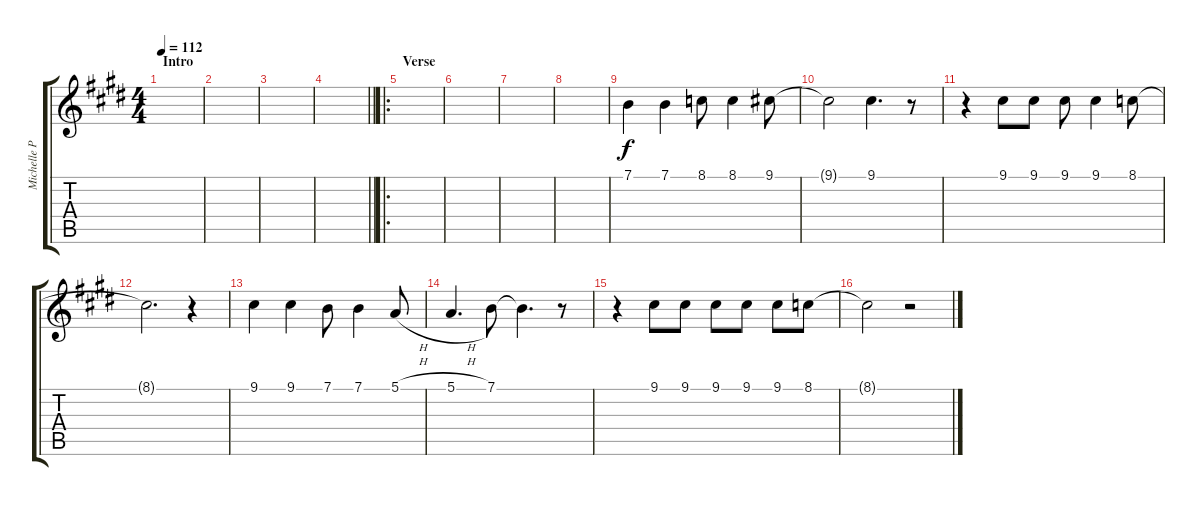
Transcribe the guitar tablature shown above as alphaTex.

\track ("Michelle Phillips" "Michelle P") {instrument piccolo}
\staff {score tabs}
\tuning (E4 B3 G3 D3 A2 E2) {hide}
\ts (4 4)
\section ("" "Intro")
\tempo 112
\clef g2
\ks e
|
|
|
\barLineRight lightlight
|
\ro
\section ("" "Verse ")
|
|
|
|
7.1.4 7.1.4 8.1.8 8.1.4 9.1.8 |
9.1{t}.2 9.1.4{d} r.8 |
r.4 9.1.8 9.1.8 9.1.8 9.1.4 8.1.8 |
8.1{t}.2{d} r.4 |
9.1.4 9.1.4 7.1.8 7.1.4 5.1{h}.8 |
5.1{h}.4{d} 7.1.8 7.1{t}.4{d} r.8 |
r.4 9.1.8 9.1.8 9.1.8 9.1.8 9.1.8 8.1.8 |
8.1{t}.2 r.2
